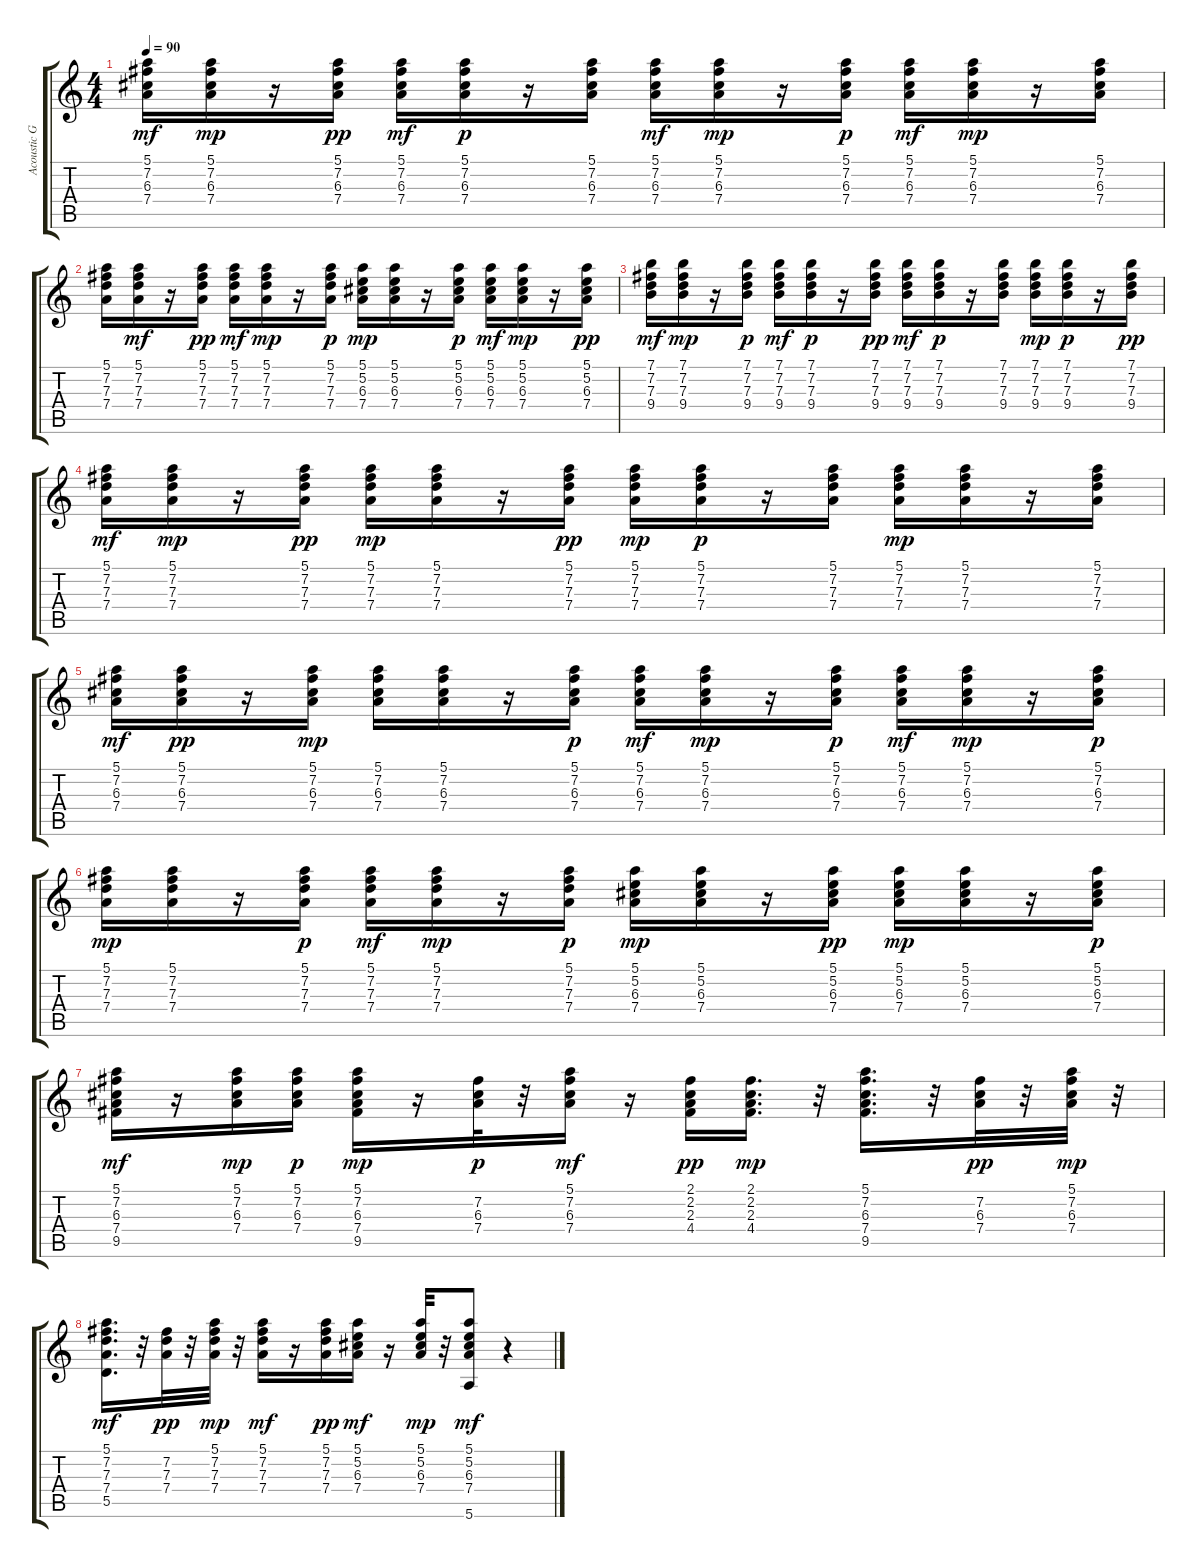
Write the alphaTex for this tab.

\track ("Acoustic Guitar 1" "Acoustic G") {instrument acousticguitarnylon}
\staff {score tabs}
\tuning (E4 B3 G3 D3 A2 E2) {hide}
\ts (4 4)
\tempo 90
\clef g2
\ks c
(5.1 7.2 6.3 7.4).16{dy mf} (5.1 7.2 6.3 7.4).16{dy mp} r.16 (5.1 7.2 6.3 7.4).16{dy pp} (5.1 7.2 6.3 7.4).16{dy mf} (5.1 7.2 6.3 7.4).16{dy p} r.16 (5.1 7.2 6.3 7.4).16 (5.1 7.2 6.3 7.4).16{dy mf} (5.1 7.2 6.3 7.4).16{dy mp} r.16 (5.1 7.2 6.3 7.4).16{dy p} (5.1 7.2 6.3 7.4).16{dy mf} (5.1 7.2 6.3 7.4).16{dy mp} r.16 (5.1 7.2 6.3 7.4).16 |
(5.1 7.2 7.3 7.4).16 (5.1 7.2 7.3 7.4).16{dy mf} r.16 (5.1 7.2 7.3 7.4).16{dy pp} (5.1 7.2 7.3 7.4).16{dy mf} (5.1 7.2 7.3 7.4).16{dy mp} r.16 (5.1 7.2 7.3 7.4).16{dy p} (5.1 5.2 6.3 7.4).16{dy mp} (5.1 5.2 6.3 7.4).16 r.16 (5.1 5.2 6.3 7.4).16{dy p} (5.1 5.2 6.3 7.4).16{dy mf} (5.1 5.2 6.3 7.4).16{dy mp} r.16 (5.1 5.2 6.3 7.4).16{dy pp} |
(7.1 7.2 7.3 9.4).16{dy mf} (7.1 7.2 7.3 9.4).16{dy mp} r.16 (7.1 7.2 7.3 9.4).16{dy p} (7.1 7.2 7.3 9.4).16{dy mf} (7.1 7.2 7.3 9.4).16{dy p} r.16 (7.1 7.2 7.3 9.4).16{dy pp} (7.1 7.2 7.3 9.4).16{dy mf} (7.1 7.2 7.3 9.4).16{dy p} r.16 (7.1 7.2 7.3 9.4).16 (7.1 7.2 7.3 9.4).16{dy mp} (7.1 7.2 7.3 9.4).16{dy p} r.16 (7.1 7.2 7.3 9.4).16{dy pp} |
(5.1 7.2 7.3 7.4).16{dy mf} (5.1 7.2 7.3 7.4).16{dy mp} r.16 (5.1 7.2 7.3 7.4).16{dy pp} (5.1 7.2 7.3 7.4).16{dy mp} (5.1 7.2 7.3 7.4).16 r.16 (5.1 7.2 7.3 7.4).16{dy pp} (5.1 7.2 7.3 7.4).16{dy mp} (5.1 7.2 7.3 7.4).16{dy p} r.16 (5.1 7.2 7.3 7.4).16 (5.1 7.2 7.3 7.4).16{dy mp} (5.1 7.2 7.3 7.4).16 r.16 (5.1 7.2 7.3 7.4).16 |
(5.1 7.2 6.3 7.4).16{dy mf} (5.1 7.2 6.3 7.4).16{dy pp} r.16 (5.1 7.2 6.3 7.4).16{dy mp} (5.1 7.2 6.3 7.4).16 (5.1 7.2 6.3 7.4).16 r.16 (5.1 7.2 6.3 7.4).16{dy p} (5.1 7.2 6.3 7.4).16{dy mf} (5.1 7.2 6.3 7.4).16{dy mp} r.16 (5.1 7.2 6.3 7.4).16{dy p} (5.1 7.2 6.3 7.4).16{dy mf} (5.1 7.2 6.3 7.4).16{dy mp} r.16 (5.1 7.2 6.3 7.4).16{dy p} |
(5.1 7.2 7.3 7.4).16{dy mp} (5.1 7.2 7.3 7.4).16 r.16 (5.1 7.2 7.3 7.4).16{dy p} (5.1 7.2 7.3 7.4).16{dy mf} (5.1 7.2 7.3 7.4).16{dy mp} r.16 (5.1 7.2 7.3 7.4).16{dy p} (5.1 5.2 6.3 7.4).16{dy mp} (5.1 5.2 6.3 7.4).16 r.16 (5.1 5.2 6.3 7.4).16{dy pp} (5.1 5.2 6.3 7.4).16{dy mp} (5.1 5.2 6.3 7.4).16 r.16 (5.1 5.2 6.3 7.4).16{dy p} |
(5.1 7.2 6.3 7.4 9.5).16{dy mf} r.16 (5.1 7.2 6.3 7.4).16{dy mp} (5.1 7.2 6.3 7.4).16{dy p} (5.1 7.2 6.3 7.4 9.5).16{dy mp} r.16 (7.2 6.3 7.4).32{dy p} r.32 (5.1 7.2 6.3 7.4).16{dy mf} r.16 (2.1 2.2 2.3 4.4).16{dy pp} (2.1 2.2 2.3 4.4).16{d dy mp} r.32 (5.1 7.2 6.3 7.4 9.5).16{d} r.32 (7.2 6.3 7.4).32{dy pp} r.32 (5.1 7.2 6.3 7.4).32{dy mp} r.32 |
(5.1 7.2 7.3 7.4 5.5).16{d dy mf} r.32 (7.2 7.3 7.4).32{dy pp} r.32 (5.1 7.2 7.3 7.4).32{dy mp} r.32 (5.1 7.2 7.3 7.4).16{dy mf} r.16 (5.1 7.2 7.3 7.4).16{dy pp} (5.1 5.2 6.3 7.4).16{dy mf} r.16 (5.1 5.2 6.3 7.4).32{dy mp} r.32 (5.1 5.2 6.3 7.4 5.6).8{dy mf} r.4
